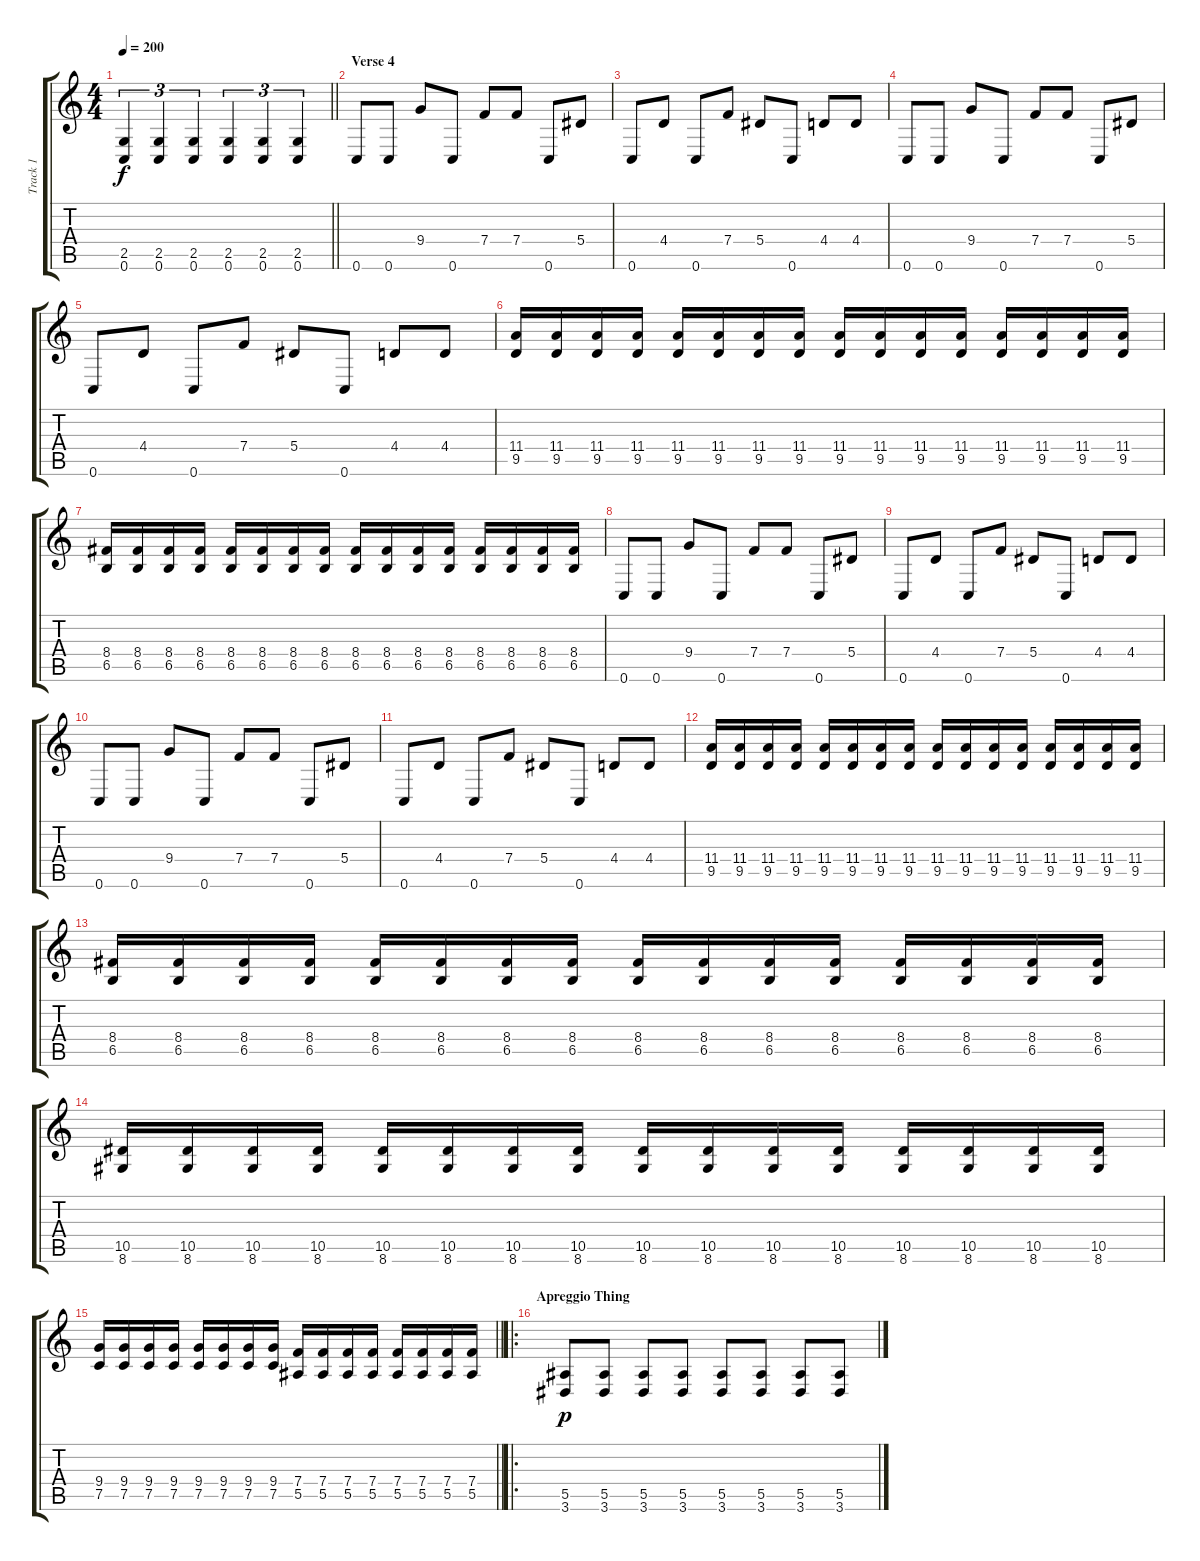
\track ("Track 1" "Track 1") {instrument distortionguitar}
\staff {score tabs}
\tuning (C4 G3 Eb3 Bb2 F2 C2) {hide}
\ts (4 4)
\tempo 200
\clef g2
\barLineRight lightlight
\ks c
(2.5 0.6).4{tu (3 2) dy f} (2.5 0.6).4{tu (3 2)} (2.5 0.6).4{tu (3 2)} (2.5 0.6).4{tu (3 2)} (2.5 0.6).4{tu (3 2)} (2.5 0.6).4{tu (3 2)} |
\section ("" "Verse 4")
0.6.8 0.6.8 9.4.8 0.6.8 7.4.8 7.4.8 0.6.8 5.4.8 |
0.6.8 4.4.8 0.6.8 7.4.8 5.4.8 0.6.8 4.4.8 4.4.8 |
0.6.8 0.6.8 9.4.8 0.6.8 7.4.8 7.4.8 0.6.8 5.4.8 |
0.6.8 4.4.8 0.6.8 7.4.8 5.4.8 0.6.8 4.4.8 4.4.8 |
(11.4 9.5).16 (11.4 9.5).16 (11.4 9.5).16 (11.4 9.5).16 (11.4 9.5).16 (11.4 9.5).16 (11.4 9.5).16 (11.4 9.5).16 (11.4 9.5).16 (11.4 9.5).16 (11.4 9.5).16 (11.4 9.5).16 (11.4 9.5).16 (11.4 9.5).16 (11.4 9.5).16 (11.4 9.5).16 |
(8.4 6.5).16 (8.4 6.5).16 (8.4 6.5).16 (8.4 6.5).16 (8.4 6.5).16 (8.4 6.5).16 (8.4 6.5).16 (8.4 6.5).16 (8.4 6.5).16 (8.4 6.5).16 (8.4 6.5).16 (8.4 6.5).16 (8.4 6.5).16 (8.4 6.5).16 (8.4 6.5).16 (8.4 6.5).16 |
0.6.8 0.6.8 9.4.8 0.6.8 7.4.8 7.4.8 0.6.8 5.4.8 |
0.6.8 4.4.8 0.6.8 7.4.8 5.4.8 0.6.8 4.4.8 4.4.8 |
0.6.8 0.6.8 9.4.8 0.6.8 7.4.8 7.4.8 0.6.8 5.4.8 |
0.6.8 4.4.8 0.6.8 7.4.8 5.4.8 0.6.8 4.4.8 4.4.8 |
(11.4 9.5).16 (11.4 9.5).16 (11.4 9.5).16 (11.4 9.5).16 (11.4 9.5).16 (11.4 9.5).16 (11.4 9.5).16 (11.4 9.5).16 (11.4 9.5).16 (11.4 9.5).16 (11.4 9.5).16 (11.4 9.5).16 (11.4 9.5).16 (11.4 9.5).16 (11.4 9.5).16 (11.4 9.5).16 |
(8.4 6.5).16 (8.4 6.5).16 (8.4 6.5).16 (8.4 6.5).16 (8.4 6.5).16 (8.4 6.5).16 (8.4 6.5).16 (8.4 6.5).16 (8.4 6.5).16 (8.4 6.5).16 (8.4 6.5).16 (8.4 6.5).16 (8.4 6.5).16 (8.4 6.5).16 (8.4 6.5).16 (8.4 6.5).16 |
(10.5 8.6).16 (10.5 8.6).16 (10.5 8.6).16 (10.5 8.6).16 (10.5 8.6).16 (10.5 8.6).16 (10.5 8.6).16 (10.5 8.6).16 (10.5 8.6).16 (10.5 8.6).16 (10.5 8.6).16 (10.5 8.6).16 (10.5 8.6).16 (10.5 8.6).16 (10.5 8.6).16 (10.5 8.6).16 |
\barLineRight lightlight
(9.4 7.5).16 (9.4 7.5).16 (9.4 7.5).16 (9.4 7.5).16 (9.4 7.5).16 (9.4 7.5).16 (9.4 7.5).16 (9.4 7.5).16 (7.4 5.5).16 (7.4 5.5).16 (7.4 5.5).16 (7.4 5.5).16 (7.4 5.5).16 (7.4 5.5).16 (7.4 5.5).16 (7.4 5.5).16 |
\ro
\section ("" "Apreggio Thing")
(5.5 3.6).8{dy p} (5.5 3.6).8 (5.5 3.6).8 (5.5 3.6).8 (5.5 3.6).8 (5.5 3.6).8 (5.5 3.6).8 (5.5 3.6).8
